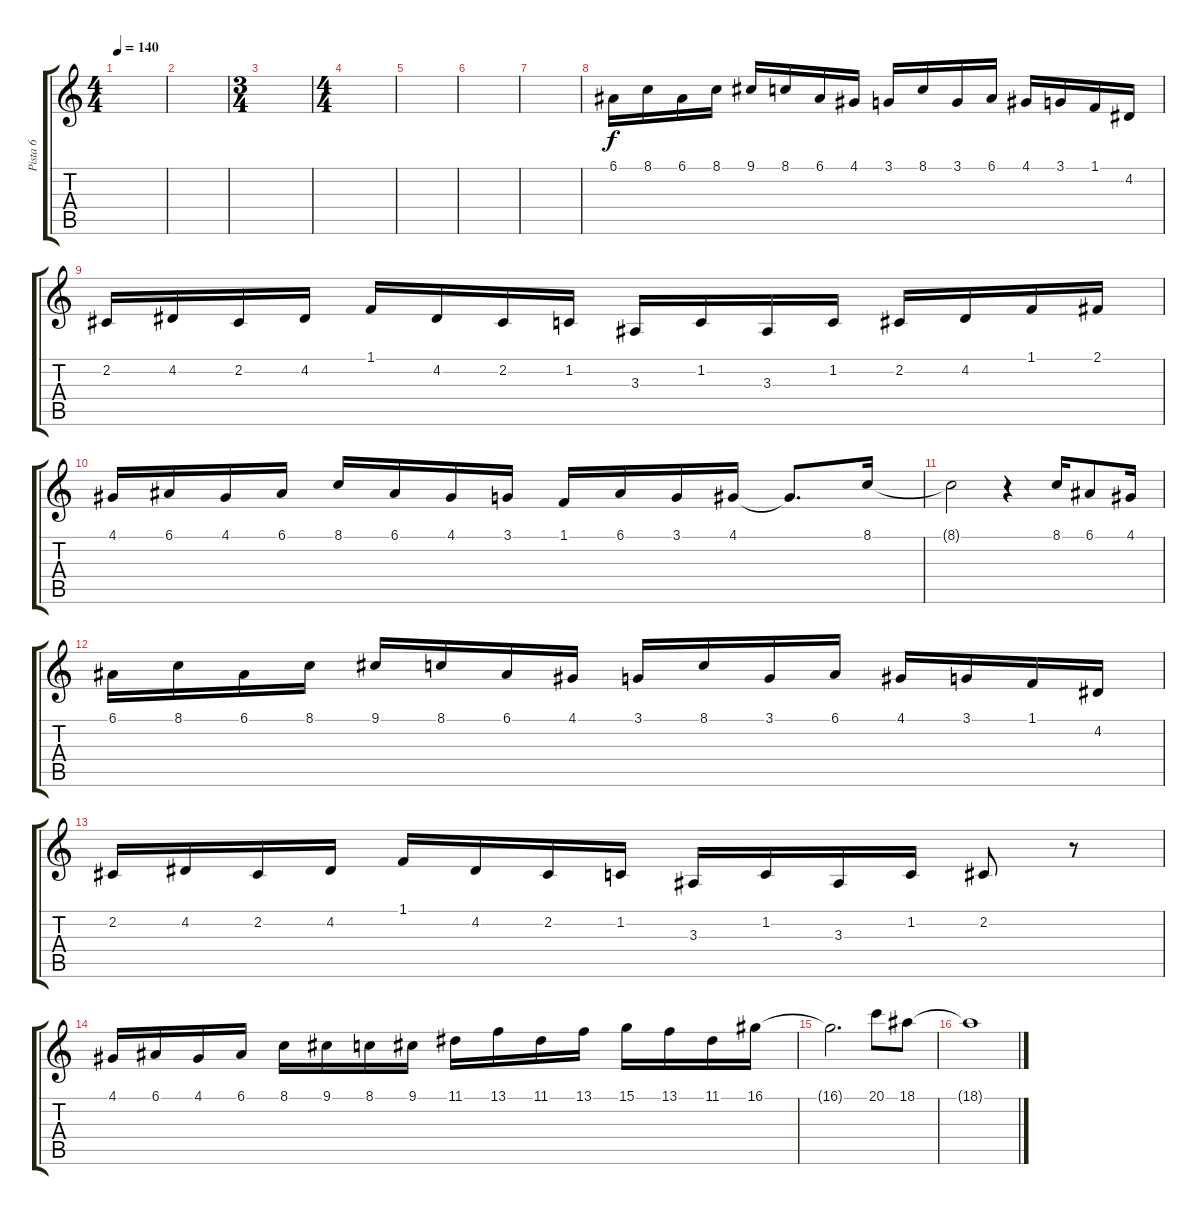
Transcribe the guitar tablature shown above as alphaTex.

\track ("Pista 6" "Pista 6") {instrument vibraphone}
\staff {score tabs}
\tuning (E4 B3 G3 D3 A2 E2) {hide}
\ts (4 4)
\tempo 140
\clef g2
\ks c
|
|
\ts (3 4)
|
\ts (4 4)
|
|
|
|
6.1.16 8.1.16 6.1.16 8.1.16 9.1.16 8.1.16 6.1.16 4.1.16 3.1.16 8.1.16 3.1.16 6.1.16 4.1.16 3.1.16 1.1.16 4.2.16 |
2.2.16 4.2.16 2.2.16 4.2.16 1.1.16 4.2.16 2.2.16 1.2.16 3.3.16 1.2.16 3.3.16 1.2.16 2.2.16 4.2.16 1.1.16 2.1.16 |
4.1.16 6.1.16 4.1.16 6.1.16 8.1.16 6.1.16 4.1.16 3.1.16 1.1.16 6.1.16 3.1.16 4.1.16 4.1{t}.8{d} 8.1.16 |
8.1{t}.2 r.4 8.1.16 6.1.8 4.1.16 |
6.1.16 8.1.16 6.1.16 8.1.16 9.1.16 8.1.16 6.1.16 4.1.16 3.1.16 8.1.16 3.1.16 6.1.16 4.1.16 3.1.16 1.1.16 4.2.16 |
2.2.16 4.2.16 2.2.16 4.2.16 1.1.16 4.2.16 2.2.16 1.2.16 3.3.16 1.2.16 3.3.16 1.2.16 2.2.8 r.8 |
4.1.16 6.1.16 4.1.16 6.1.16 8.1.16 9.1.16 8.1.16 9.1.16 11.1.16 13.1.16 11.1.16 13.1.16 15.1.16 13.1.16 11.1.16 16.1.16 |
16.1{t}.2{d} 20.1.8 18.1.8 |
18.1{t}.1
